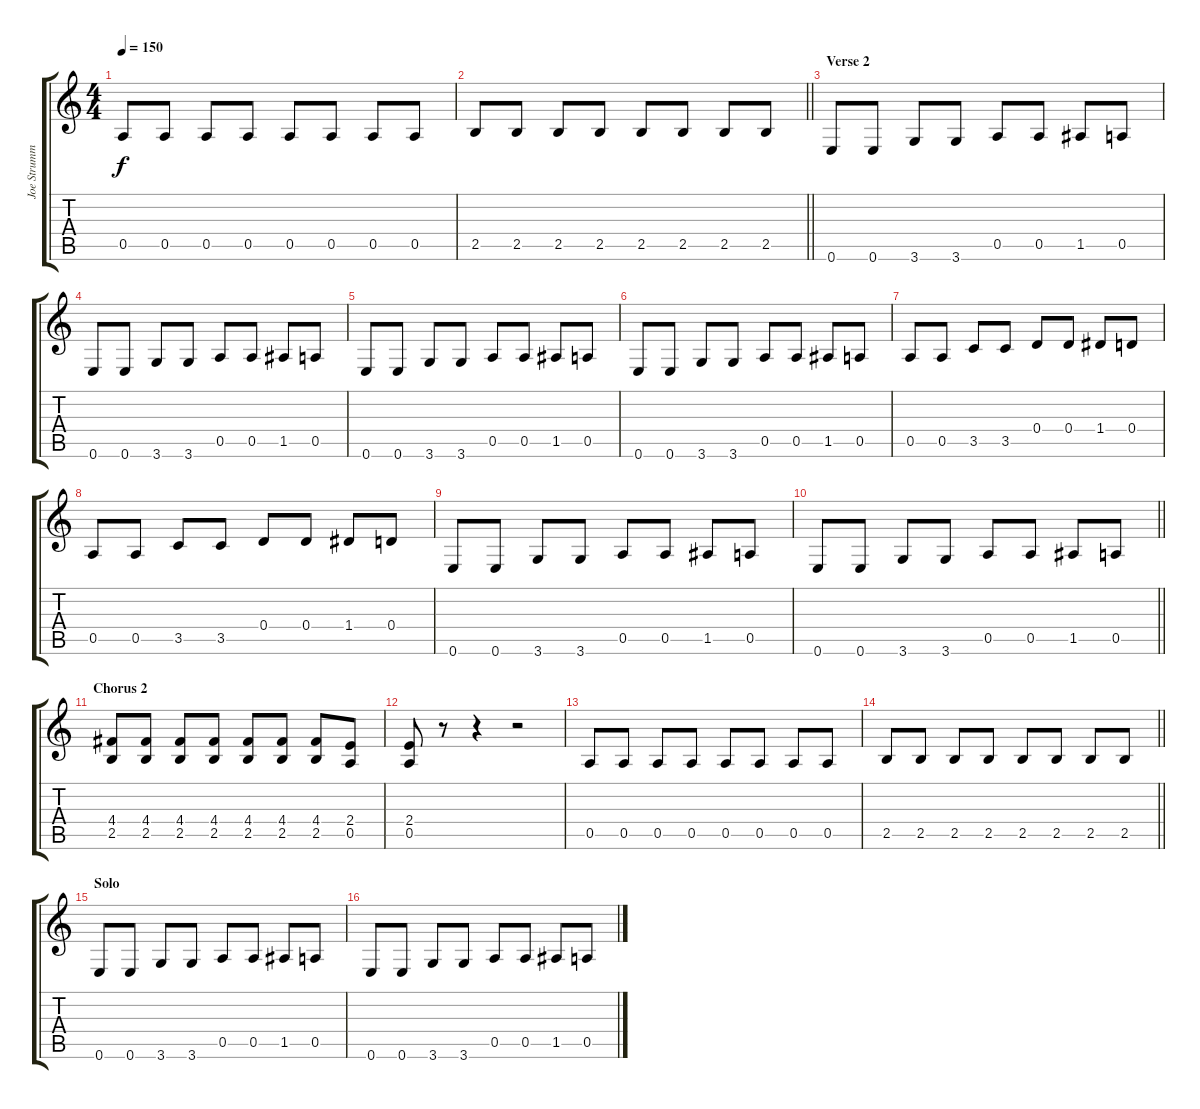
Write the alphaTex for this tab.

\track ("Joe Strummer - Rhythm Guitar" "Joe Strumm") {instrument electricguitarmuted}
\staff {score tabs}
\tuning (E4 B3 G3 D3 A2 E2) {hide}
\ts (4 4)
\tempo 150
\clef g2
\ks c
0.5.8{dy f} 0.5.8 0.5.8 0.5.8 0.5.8 0.5.8 0.5.8 0.5.8 |
\barLineRight lightlight
2.5.8 2.5.8 2.5.8 2.5.8 2.5.8 2.5.8 2.5.8 2.5.8 |
\section ("" "Verse 2")
0.6.8{instrument electricguitarmuted} 0.6.8 3.6.8 3.6.8 0.5.8 0.5.8 1.5.8 0.5.8 |
0.6.8 0.6.8 3.6.8 3.6.8 0.5.8 0.5.8 1.5.8 0.5.8 |
0.6.8 0.6.8 3.6.8 3.6.8 0.5.8 0.5.8 1.5.8 0.5.8 |
0.6.8 0.6.8 3.6.8 3.6.8 0.5.8 0.5.8 1.5.8 0.5.8 |
0.5.8 0.5.8 3.5.8 3.5.8 0.4.8 0.4.8 1.4.8 0.4.8 |
0.5.8 0.5.8 3.5.8 3.5.8 0.4.8 0.4.8 1.4.8 0.4.8 |
0.6.8 0.6.8 3.6.8 3.6.8 0.5.8 0.5.8 1.5.8 0.5.8 |
\barLineRight lightlight
0.6.8 0.6.8 3.6.8 3.6.8 0.5.8 0.5.8 1.5.8 0.5.8 |
\section ("" "Chorus 2")
(4.4 2.5).8{instrument overdrivenguitar} (4.4 2.5).8 (4.4 2.5).8 (4.4 2.5).8 (4.4 2.5).8 (4.4 2.5).8 (4.4 2.5).8 (2.4 0.5).8 |
(2.4 0.5).8 r.8 r.4 r.2 |
0.5.8 0.5.8 0.5.8 0.5.8 0.5.8 0.5.8 0.5.8 0.5.8 |
\barLineRight lightlight
2.5.8 2.5.8 2.5.8 2.5.8 2.5.8 2.5.8 2.5.8 2.5.8 |
\section ("" "Solo")
0.6.8{instrument electricguitarmuted} 0.6.8 3.6.8 3.6.8 0.5.8 0.5.8 1.5.8 0.5.8 |
0.6.8 0.6.8 3.6.8 3.6.8 0.5.8 0.5.8 1.5.8 0.5.8
